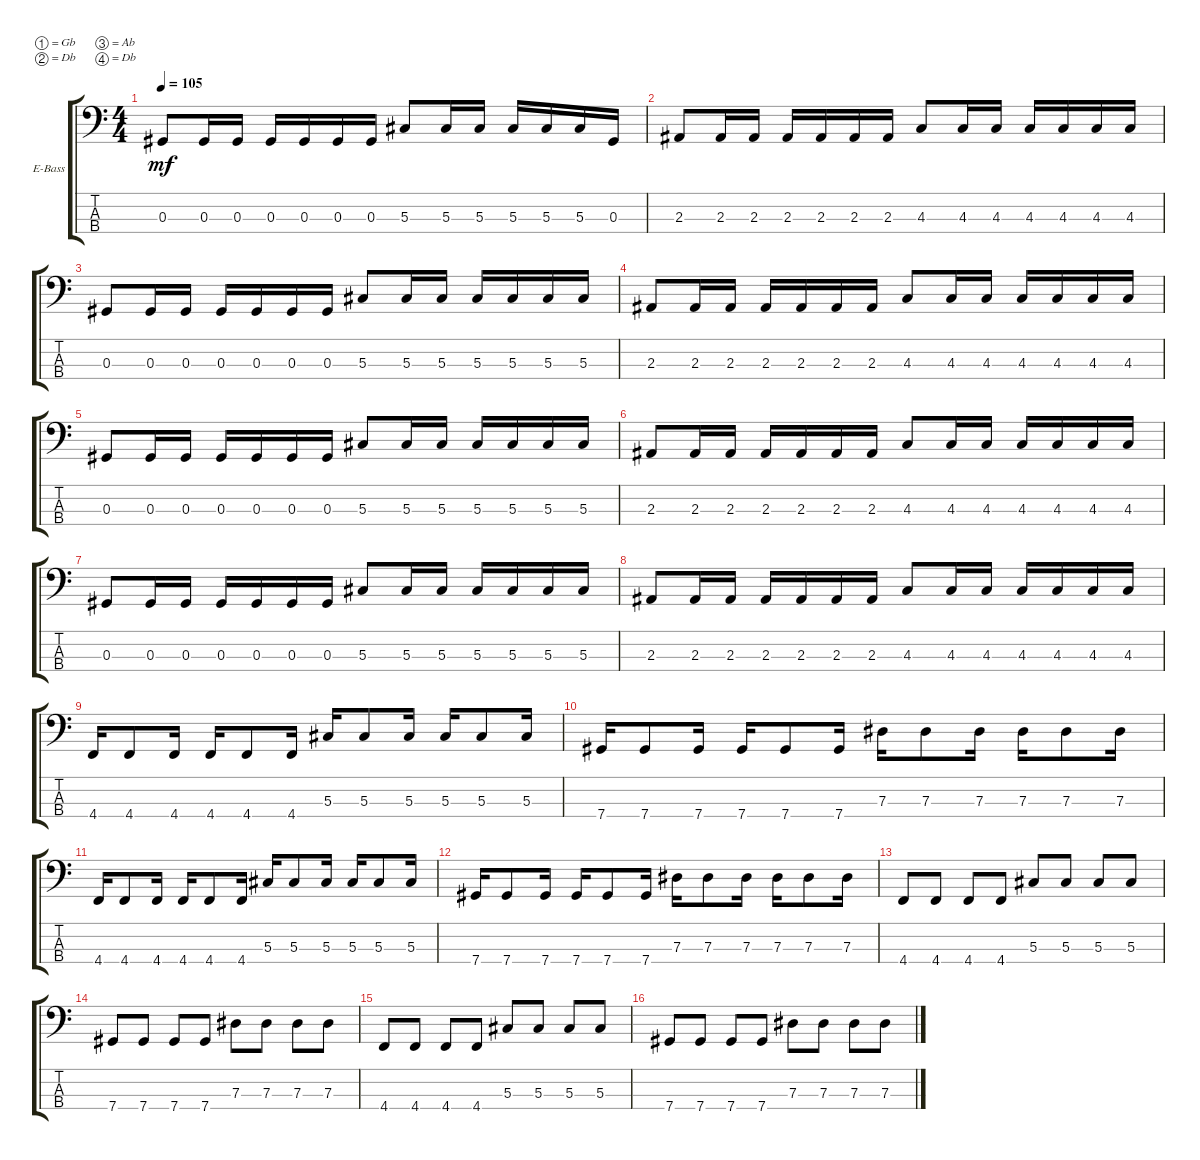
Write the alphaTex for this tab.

\defaultSystemsLayout 4
\bracketExtendMode groupsimilarinstruments
\firstSystemTrackNameOrientation horizontal
\otherSystemsTrackNameOrientation horizontal
\track ("Glam Metal" "E-Bass") {instrument electricbassfinger}
\staff {score tabs}
\tuning (Gb2 Db2 Ab1 Db1)
\ts (4 4)
\tempo 105
\clef f4
\ks c
0.3.8{dy mf instrument electricbassfinger} 0.3.16 0.3.16 0.3.16 0.3.16 0.3.16 0.3.16 5.3.8 5.3.16 5.3.16 5.3.16 5.3.16 5.3.16 0.3.16 |
2.3.8 2.3.16 2.3.16 2.3.16 2.3.16 2.3.16 2.3.16 4.3.8 4.3.16 4.3.16 4.3.16 4.3.16 4.3.16 4.3.16 |
0.3.8 0.3.16 0.3.16 0.3.16 0.3.16 0.3.16 0.3.16 5.3.8 5.3.16 5.3.16 5.3.16 5.3.16 5.3.16 5.3.16 |
2.3.8 2.3.16 2.3.16 2.3.16 2.3.16 2.3.16 2.3.16 4.3.8 4.3.16 4.3.16 4.3.16 4.3.16 4.3.16 4.3.16 |
0.3.8 0.3.16 0.3.16 0.3.16 0.3.16 0.3.16 0.3.16 5.3.8 5.3.16 5.3.16 5.3.16 5.3.16 5.3.16 5.3.16 |
2.3.8 2.3.16 2.3.16 2.3.16 2.3.16 2.3.16 2.3.16 4.3.8 4.3.16 4.3.16 4.3.16 4.3.16 4.3.16 4.3.16 |
0.3.8 0.3.16 0.3.16 0.3.16 0.3.16 0.3.16 0.3.16 5.3.8 5.3.16 5.3.16 5.3.16 5.3.16 5.3.16 5.3.16 |
2.3.8 2.3.16 2.3.16 2.3.16 2.3.16 2.3.16 2.3.16 4.3.8 4.3.16 4.3.16 4.3.16 4.3.16 4.3.16 4.3.16 |
4.4.16 4.4.8 4.4.16 4.4.16 4.4.8 4.4.16 5.3.16 5.3.8 5.3.16 5.3.16 5.3.8 5.3.16 |
7.4.16 7.4.8 7.4.16 7.4.16 7.4.8 7.4.16 7.3.16 7.3.8 7.3.16 7.3.16 7.3.8 7.3.16 |
4.4.16 4.4.8 4.4.16 4.4.16 4.4.8 4.4.16 5.3.16 5.3.8 5.3.16 5.3.16 5.3.8 5.3.16 |
7.4.16 7.4.8 7.4.16 7.4.16 7.4.8 7.4.16 7.3.16 7.3.8 7.3.16 7.3.16 7.3.8 7.3.16 |
4.4.8 4.4.8 4.4.8 4.4.8 5.3.8 5.3.8 5.3.8 5.3.8 |
7.4.8 7.4.8 7.4.8 7.4.8 7.3.8 7.3.8 7.3.8 7.3.8 |
4.4.8 4.4.8 4.4.8 4.4.8 5.3.8 5.3.8 5.3.8 5.3.8 |
7.4.8 7.4.8 7.4.8 7.4.8 7.3.8 7.3.8 7.3.8 7.3.8
